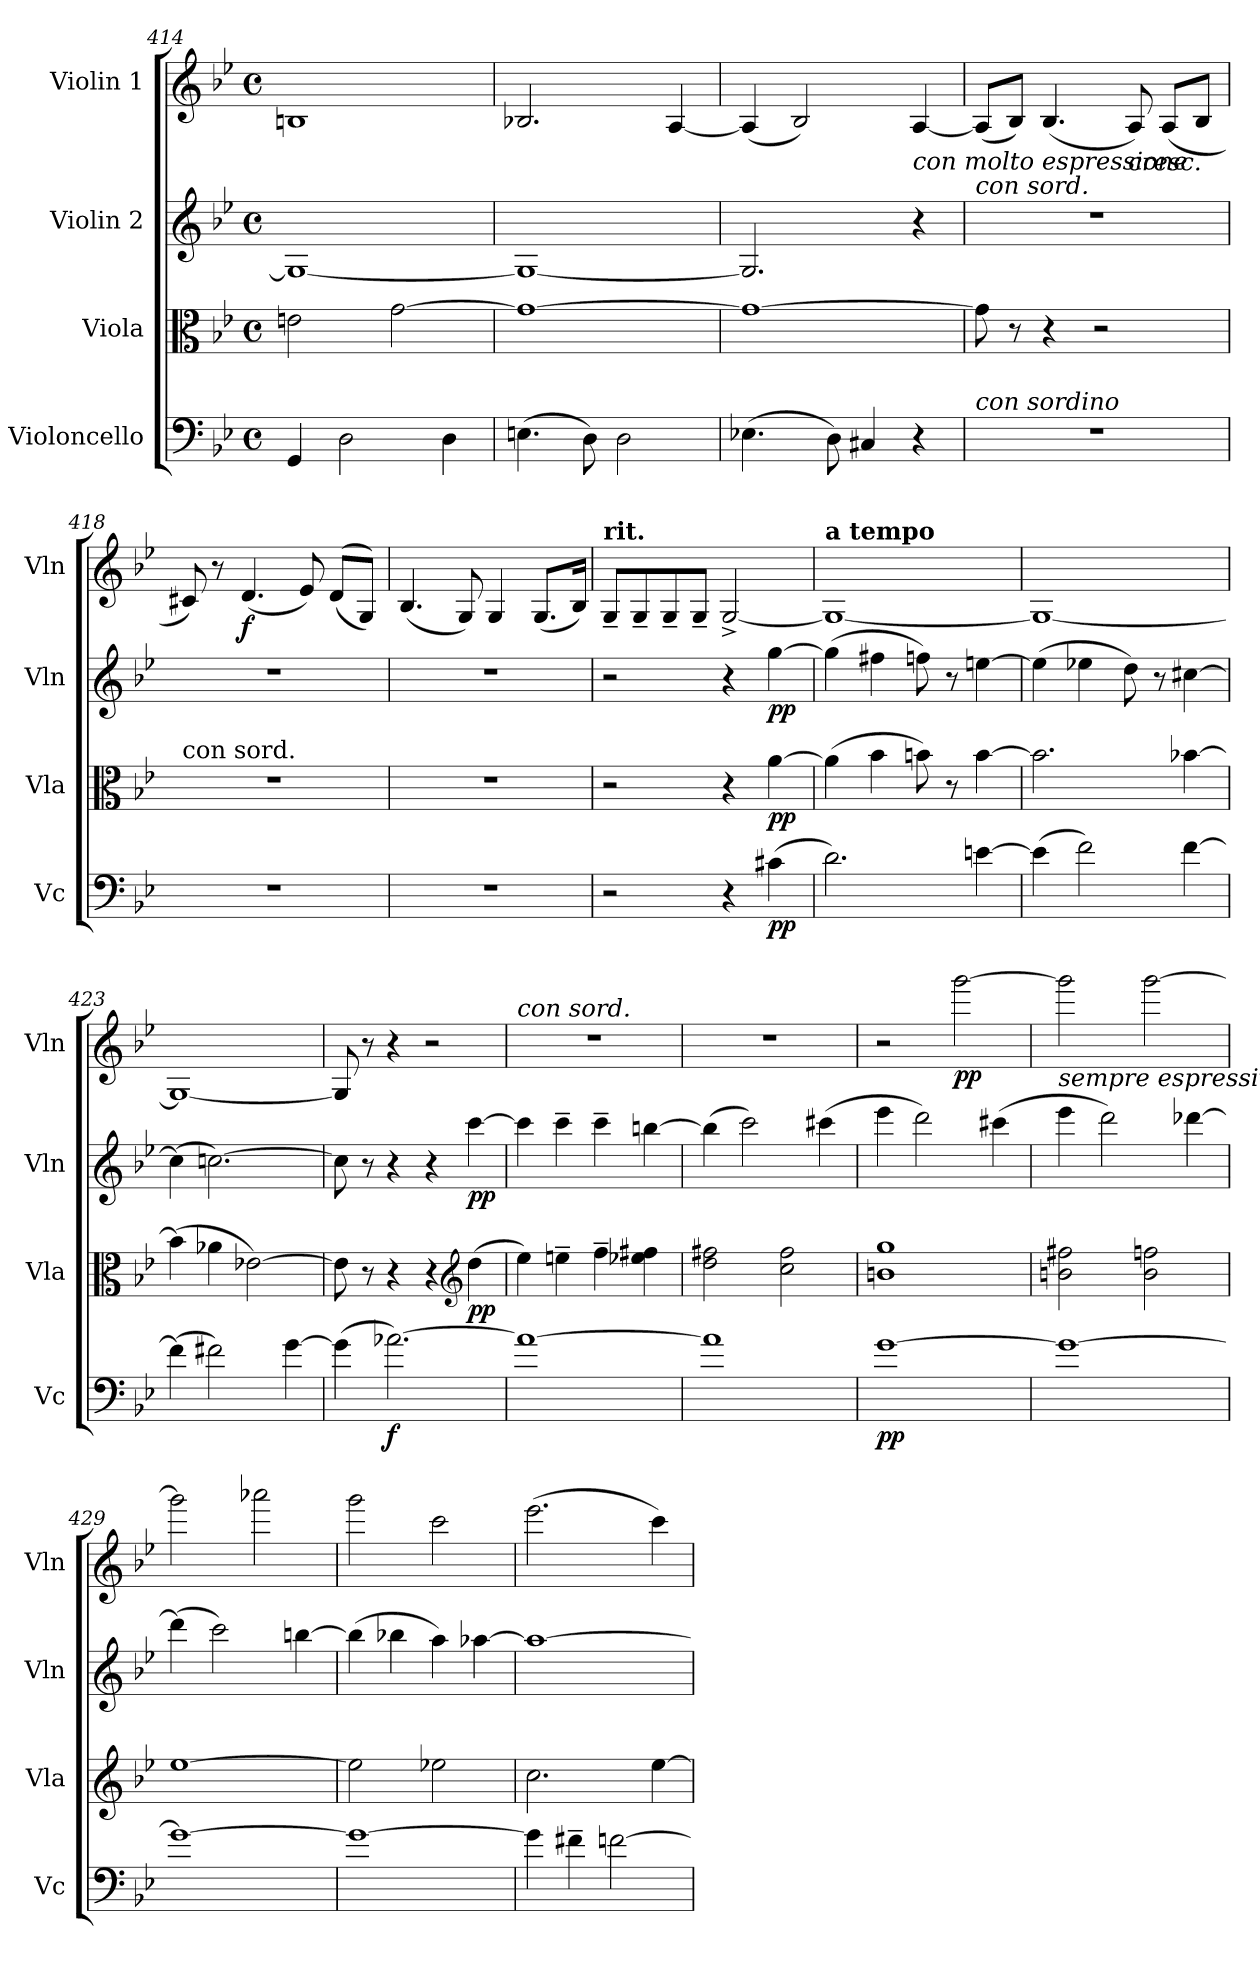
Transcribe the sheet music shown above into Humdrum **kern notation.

**kern	**dynam	**kern	**dynam	**kern	**dynam	**kern	**dynam
*part4	*part4	*part3	*part3	*part2	*part2	*part1	*part1
*staff4	*staff4	*staff3	*staff3	*staff2	*staff2	*staff1	*staff1
*I"Violoncello	*	*I"Viola	*	*I"Violin 2	*	*I"Violin 1	*
*I'Vc	*	*I'Vla	*	*I'Vln	*	*I'Vln	*
!!LO:PB:g=z
*clefF4	*	*clefC3	*	*clefG2	*	*clefG2	*
*k[b-e-]	*	*k[b-e-]	*	*k[b-e-]	*	*k[b-e-]	*
*M4/4	*	*M4/4	*	*M4/4	*	*M4/4	*
*met(c)	*	*met(c)	*	*met(c)	*	*met(c)	*
=414	=414	=414	=414	=414	=414	=414	=414
4GG/	.	2en\	.	1G_	.	1Bn	.
2D\	.	.	.	.	.	.	.
.	.	[2g\	.	.	.	.	.
4D\	.	.	.	.	.	.	.
=415	=415	=415	=415	=415	=415	=415	=415
(>4.En\	.	1g_	.	1G_	.	2.B-X/	.
8D\)	.	.	.	.	.	.	.
2D\	.	.	.	.	.	.	.
.	.	.	.	.	.	[4A/	.
=416	=416	=416	=416	=416	=416	=416	=416
*	*	*^	*	*	*	*	*
(>4.E-X\	.	1g_	2ryy	.	2.G/]	.	(<4A/]	.
.	.	.	.	.	.	.	2B-/)	.
8D\)	.	.	.	.	.	.	.	.
4C#X/	.	.	2ryy	.	.	.	.	.
!	!	!	!	!	!	!	!LO:TX:b:i:t=con molto espressione	!
4r	.	.	.	.	4r	.	[4A/	.
*	*	*v	*v	*	*	*	*	*
=417	=417	=417	=417	=417	=417	=417	=417
!	!	!	!	!LO:TX:a:i:t=con sord.	!	!	!
!LO:TX:a:i:t=con sordino	!	!	!	!	!	!	!
1r	.	8g\]	.	1r	.	(<8A/L]	.
.	.	8r	.	.	.	8B-/J)	.
.	.	4r	.	.	.	(<4.B-/	.
.	.	2r	.	.	.	.	.
!	!	!	!	!	!	!	!LO:HP:b
.	.	.	.	.	.	8A/)	<
.	.	.	.	.	.	(<8A/L	.
.	.	.	.	.	.	8B-/J	.
=418	=418	=418	=418	=418	=418	=418	=418
!	!	!LO:TX:a:t=con sord.	!	!	!	!	!
1r	.	1r	.	1r	.	8c#X/)	.
.	.	.	.	.	.	8r	.
!	!	!	!	!	!	!	!LO:DY:b
.	.	.	.	.	.	(<4.d/	f
.	.	.	.	.	.	8e-/)	.
.	.	.	.	.	.	(<(<8d/L	.
.	.	.	.	.	.	8G/J))	.
!!LO:LB:g=z
=419	=419	=419	=419	=419	=419	=419	=419
1r	.	1r	.	1r	.	(<4.B-/	.
.	.	.	.	.	.	8G/)	.
.	.	.	.	.	.	4G/	.
.	.	.	.	.	.	(<8.G/L	.
.	.	.	.	.	.	16B-/Jk)	.
=420	=420	=420	=420	=420	=420	=420	=420
!!LO:REH:place=s1:a:B:fs=14:t=V
!	!	!	!	!	!	!LO:TX:a:B:t=rit.	!
2r	.	2r	.	2r	.	8G~/L	.
.	.	.	.	.	.	8G~/	.
.	.	.	.	.	.	8G~/	.
.	.	.	.	.	.	8G~/J	.
4r	.	4r	.	4r	.	[2G^/	[
!	!LO:DY:b	!	!LO:DY:b	!	!LO:DY:b	!	!
(>4c#X\	pp	[4a\	pp	[4gg\	pp	.	.
=421	=421	=421	=421	=421	=421	=421	=421
!	!	!	!	!	!	!LO:TX:a:B:t=a tempo	!
2.d\)	.	(>4a\]	.	(>4gg\]	.	1G_	.
.	.	4b-\	.	4ff#X\	.	.	.
.	.	8bn\)	.	8ffn\)	.	.	.
.	.	8r	.	8r	.	.	.
[4en\	.	[4b\	.	[4een\	.	.	.
=422	=422	=422	=422	=422	=422	=422	=422
(>4e\]	.	2.b\]	.	(>4ee\]	.	1G_	.
2f\)	.	.	.	4ee-X\	.	.	.
.	.	.	.	8dd\)	.	.	.
.	.	.	.	8r	.	.	.
[4f\	.	[4b-X\	.	[4cc#X\	.	.	.
=423	=423	=423	=423	=423	=423	=423	=423
(>4f\]	.	(>4b-\]	.	(>4cc#\]	.	1G_	.
2f#X\)	.	4a-X\	.	[2.ccn\)	.	.	.
.	.	[2e-X\)	.	.	.	.	.
[4g\	.	.	.	.	.	.	.
=424	=424	=424	=424	=424	=424	=424	=424
(>4g\]	.	8e-\]	.	8cc\]	.	8G/]	.
.	.	8r	.	8r	.	8r	.
!	!LO:DY:b	!	!	!	!	!	!
[2.a-X\)	f	4r	.	4r	.	4r	.
.	.	4r	.	4r	.	2r	.
*	*	*clefG2	*	*	*	*	*
!	!	!	!LO:DY:b	!	!LO:DY:b	!	!
.	.	(>4dd\	pp	[4ccc\	pp	.	.
=425	=425	=425	=425	=425	=425	=425	=425
!	!	!	!	!	!	!LO:TX:a:i:t=con sord.	!
1a-_	.	4ee-\)	.	4ccc\]	.	1r	.
.	.	4een~\	.	4ccc~\	.	.	.
.	.	4ff~\	.	4ccc~\	.	.	.
.	.	4ee-X\ 4ff#X\	.	[4bbn\	.	.	.
=426	=426	=426	=426	=426	=426	=426	=426
1a-]	.	2dd\ 2ff#X\	.	(>4bb\]	.	1r	.
.	.	.	.	2ccc\)	.	.	.
.	.	2cc\ 2ff#\	.	.	.	.	.
.	.	.	.	(>4ccc#X\	.	.	.
!!LO:LB:g=z
=427	=427	=427	=427	=427	=427	=427	=427
!	!LO:DY:b	!	!	!	!	!	!
[1g	pp	1bn 1gg	.	4eee-\	.	2r	.
.	.	.	.	2ddd\)	.	.	.
!	!	!	!	!	!	!	!LO:DY:b
.	.	.	.	.	.	[2ggg\	pp
.	.	.	.	(>4ccc#X\	.	.	.
=428	=428	=428	=428	=428	=428	=428	=428
!	!	!	!	!	!	!LO:TX:b:i:t=sempre espressivo	!
1g_	.	2bn\ 2ff#X\	.	4eee-\	.	2ggg\]	.
.	.	.	.	2ddd\)	.	.	.
.	.	2b\ 2ffn\	.	.	.	[2ggg\	.
.	.	.	.	[4ddd-X\	.	.	.
=429	=429	=429	=429	=429	=429	=429	=429
1g_	.	[1ee-	.	(>4ddd-\]	.	2ggg\]	.
.	.	.	.	2ccc\)	.	.	.
.	.	.	.	.	.	2aaa-X\	.
.	.	.	.	[4bbn\	.	.	.
=430	=430	=430	=430	=430	=430	=430	=430
1g_	.	2ee-\]	.	(>4bb\]	.	2ggg\	.
.	.	.	.	4bb-X\	.	.	.
.	.	2ee-X\	.	4aa\)	.	2ccc\	.
.	.	.	.	[4aa-X\	.	.	.
=431	=431	=431	=431	=431	=431	=431	=431
4g\]	.	2.cc\	.	1aa-_	.	(>2.eee-\	.
4f#X~\	.	.	.	.	.	.	.
[2fn\	.	.	.	.	.	.	.
.	.	[4ee-\	.	.	.	4ccc\)	.
=	=	=	=	=	=	=	=
*-	*-	*-	*-	*-	*-	*-	*-
